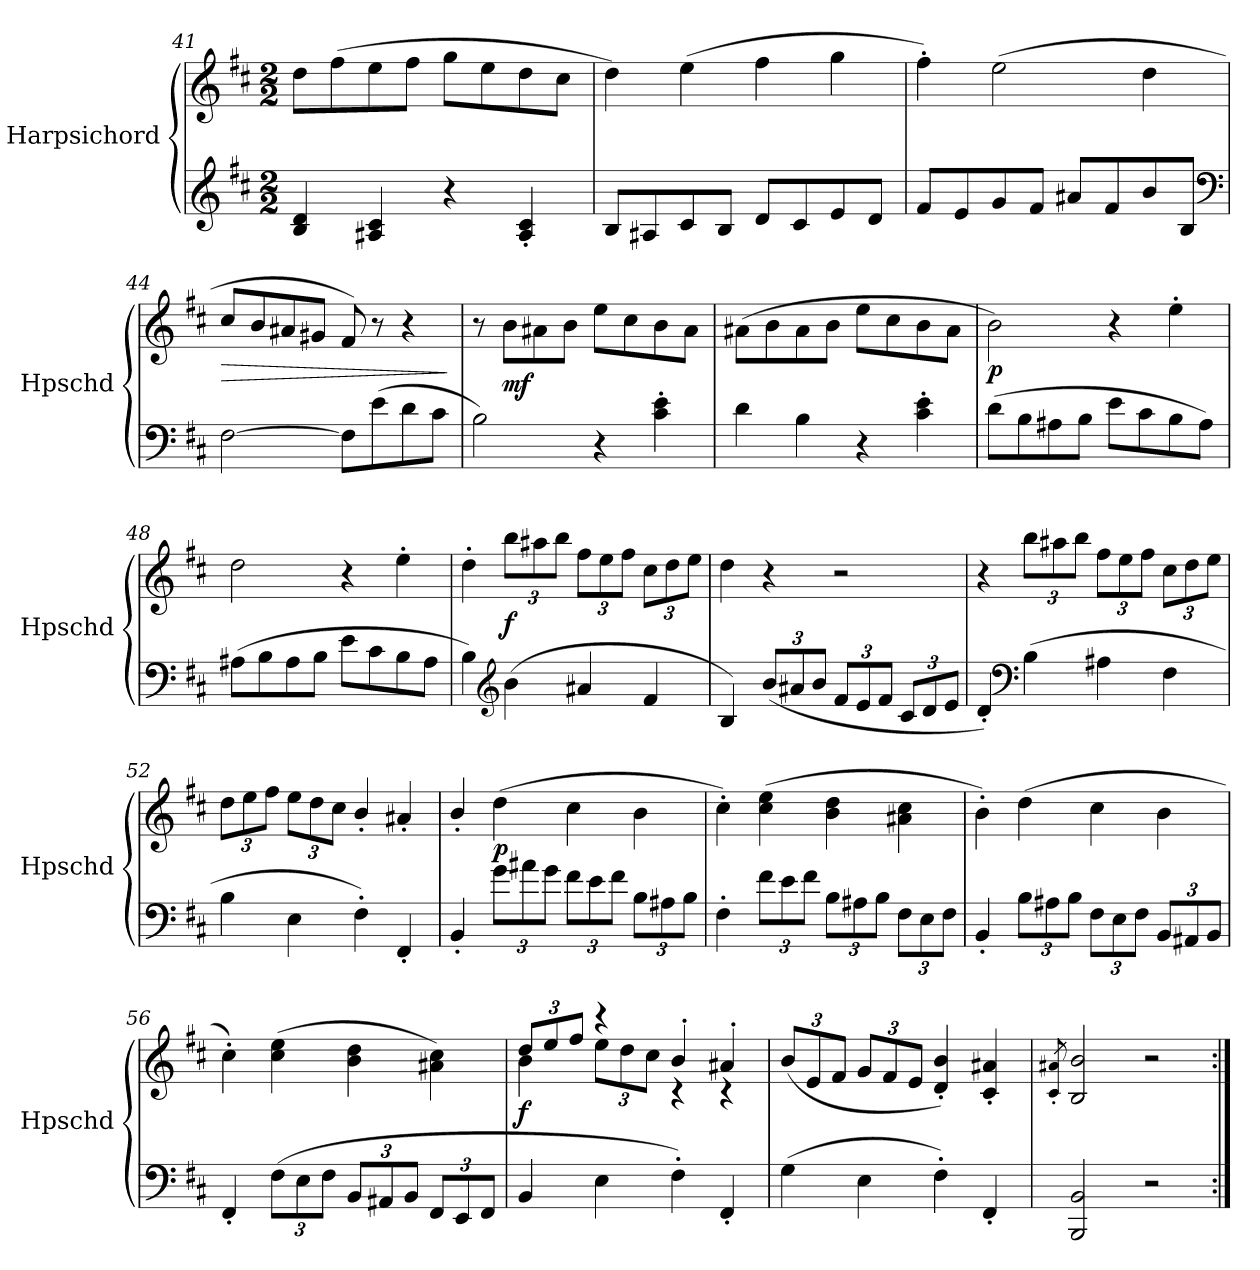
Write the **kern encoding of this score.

**kern	**kern	**dynam
*part1	*part1	*part1
*staff2	*staff1	*staff1/2
*I"Harpsichord	*	*
*I'Hpschd	*	*
*clefG2	*clefG2	*
*k[f#c#]	*k[f#c#]	*
*b:	*b:	*
*M2/2	*M2/2	*
=41	=41	=41
4B/ 4d/	8dd\L	.
.	(8ff#\	.
4A#X/ 4c#/	8ee\	.
.	8ff#\J	.
4r	8gg\L	.
.	8ee\	.
4A#'/ 4c#'/	8dd\	.
.	8cc#\J	.
=42	=42	=42
8B/L	4dd\)	.
8A#X/	.	.
8c#/	(4ee\	.
8B/J	.	.
8d/L	4ff#\	.
8c#/	.	.
8e/	4gg\	.
8d/J	.	.
=43	=43	=43
8f#/L	4ff#'\)	.
8e/	.	.
8g/	(2ee\	.
8f#/J	.	.
8a#X/L	.	.
8f#/	.	.
8b/	4dd\	.
8B/J	.	.
*clefF4	*	*
=44	=44	=44
[2F#\	8cc#/L	>
.	8b/	.
.	8a#X/	.
.	8g#X/J	.
8F#\L]	8f#/)	.
(8e\	8r	.
8d\	4r	.
8c#\J	.	.
.	.	]
=45	=45	=45
2B\)	8r	.
.	8b\L	mf
.	8a#X\	.
.	8b\J	.
4r	8ee\L	.
.	8cc#\	.
4c#'\ 4e'\	8b\	.
.	8a#\J	.
=46	=46	=46
4d\	(8a#X\L	.
.	8b\	.
4B\	8a#\	.
.	8b\J	.
4r	8ee\L	.
.	8cc#\	.
4c#'\ 4e'\	8b\	.
.	8a#\J	.
=47	=47	=47
(8d\L	2b\)	p
8B\	.	.
8A#X\	.	.
8B\J	.	.
8e\L	4r	.
8c#\	.	.
8B\	4ee'\	.
8A#\J)	.	.
=48	=48	=48
(8A#X\L	2dd\	.
8B\	.	.
8A#\	.	.
8B\J	.	.
8e\L	4r	.
8c#\	.	.
8B\	4ee'\	.
8A#\J	.	.
=49	=49	=49
4B\)	4dd'\	.
*clefG2	*	*
(4b\	12bb\L	f
.	12aa#X\	.
.	12bb\J	.
4a#X/	12ff#\L	.
.	12ee\	.
.	12ff#\J	.
4f#/	12cc#\L	.
.	12dd\	.
.	12ee\J	.
=50	=50	=50
4B/)	4dd\	.
(12b/L	4r	.
12a#X/	.	.
12b/J	.	.
12f#/L	2r	.
12e/	.	.
12f#/J	.	.
12c#/L	.	.
12d/	.	.
12e/J	.	.
=51	=51	=51
4d'/)	4r	.
*clefF4	*	*
(4B\	12bb\L	.
.	12aa#X\	.
.	12bb\J	.
4A#X\	12ff#\L	.
.	12ee\	.
.	12ff#\J	.
4F#\	12cc#\L	.
.	12dd\	.
.	12ee\J	.
=52	=52	=52
4B\	12dd\L	.
.	12ee\	.
.	12ff#\J	.
4E\	12ee\L	.
.	12dd\	.
.	12cc#\J	.
4F#'\)	4b'/	.
4FF#'/	4a#X'/	.
=53	=53	=53
4BB'/	4b'/	.
12g\L	(4dd\	p
12a#X\	.	.
12g\J	.	.
12f#\L	4cc#\	.
12e\	.	.
12f#\J	.	.
12B\L	4b\	.
12A#X\	.	.
12B\J	.	.
=54	=54	=54
4F#'\	4cc#'\)	.
12f#\L	(4cc#\ 4ee\	.
12e\	.	.
12f#\J	.	.
12B\L	4b\ 4dd\	.
12A#X\	.	.
12B\J	.	.
12F#\L	4a#X\ 4cc#\	.
12E\	.	.
12F#\J	.	.
=55	=55	=55
4BB'/	4b'\)	.
12B\L	(4dd\	.
12A#X\	.	.
12B\J	.	.
12F#\L	4cc#\	.
12E\	.	.
12F#\J	.	.
12BB/L	4b\	.
12AA#X/	.	.
12BB/J	.	.
=56	=56	=56
4FF#'/	4cc#'\)	.
(12F#\L	(4cc#\ 4ee\	.
12E\	.	.
12F#\J	.	.
12BB/L	4b\ 4dd\	.
12AA#X/	.	.
12BB/J	.	.
12FF#/L	4a#X\ 4cc#\)	.
12EE/	.	.
12FF#/J	.	.
=57	=57	=57
*	*^	*
4BB/	12dd/L	4b\	f
.	12ee/	.	.
.	12ff#/J	.	.
4E\	4r	12ee\L	.
.	.	12dd\	.
.	.	12cc#\J	.
4F#'\)	4b'/	4r	.
4FF#'/	4a#X'/	4r	.
*	*v	*v	*
=58	=58	=58
(4G\	(12b/L	.
.	12e/	.
.	12f#/J	.
4E\	12g/L	.
.	12f#/	.
.	12e/J	.
4F#'\)	4d'/ 4b'/)	.
4FF#'/	4c#'/ 4a#X'/	.
=59	=59	=59
.	8qc#'/ 8qa#X'/	.
2BBB/ 2BB/	2B/ 2b/	.
2r	2r	.
=:|!	=:|!	=:|!
*-	*-	*-
